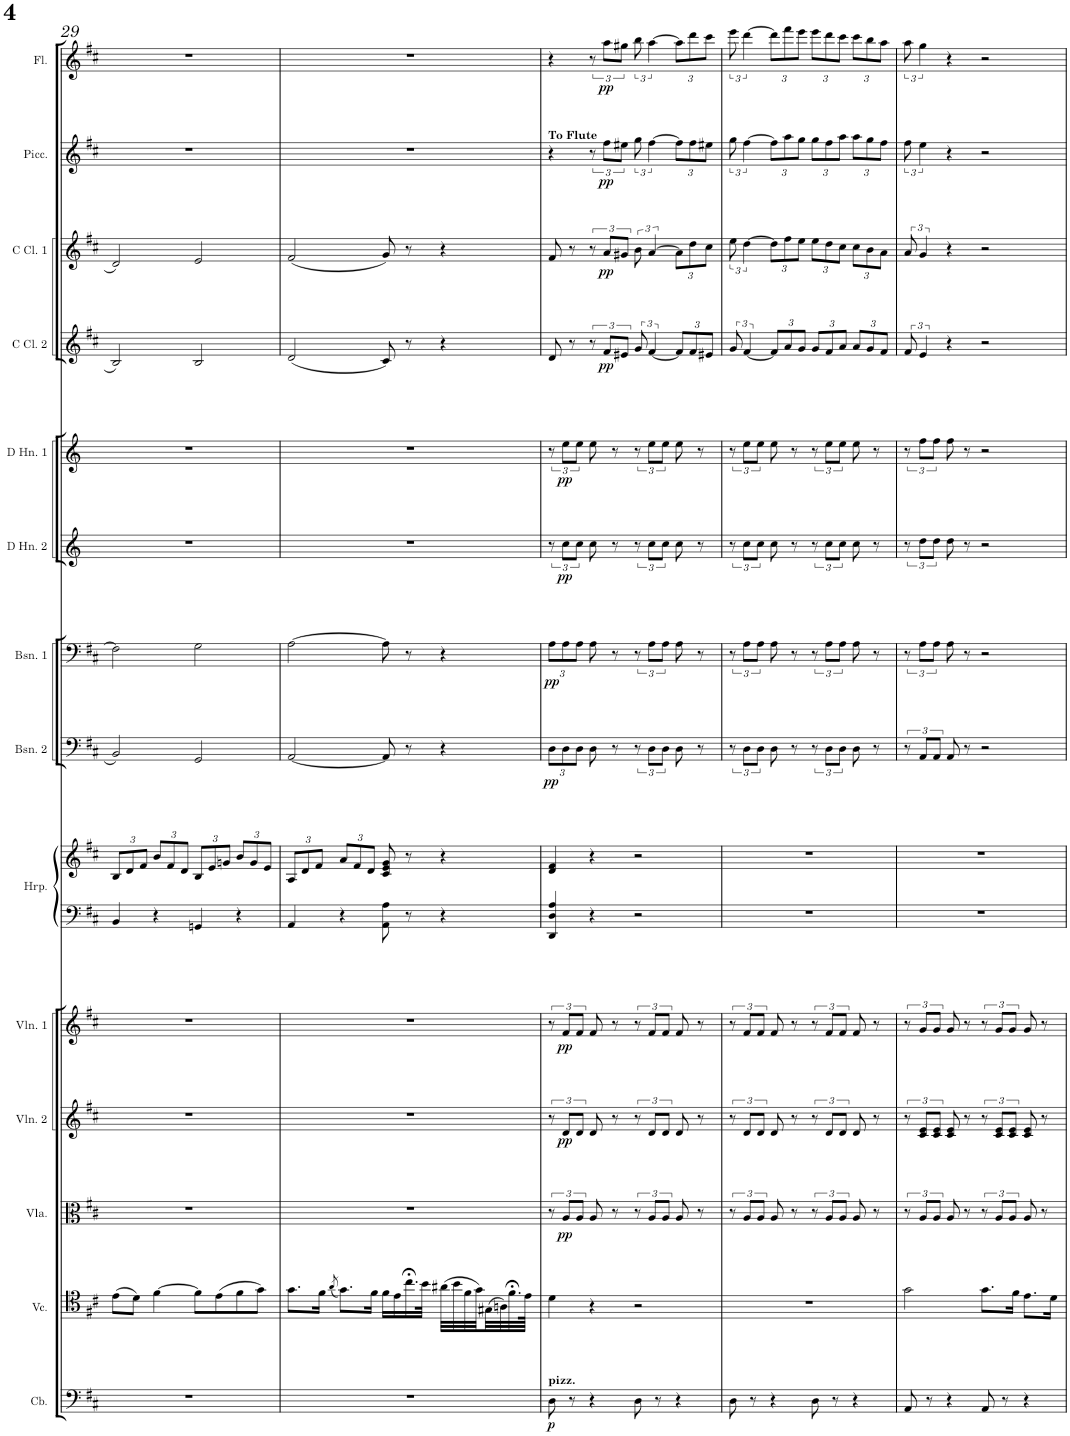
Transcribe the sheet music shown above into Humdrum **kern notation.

**kern	**dynam	**kern	**kern	**dynam	**kern	**dynam	**kern	**dynam	**kern	**kern	**kern	**dynam	**kern	**dynam	**kern	**dynam	**kern	**dynam	**kern	**dynam	**kern	**dynam	**kern	**dynam	**kern	**dynam
*part14	*part14	*part13	*part12	*part12	*part11	*part11	*part10	*part10	*part9	*part9	*part8	*part8	*part7	*part7	*part6	*part6	*part5	*part5	*part4	*part4	*part3	*part3	*part2	*part2	*part1	*part1
*staff15	*staff15	*staff14	*staff13	*staff13	*staff12	*staff12	*staff11	*staff11	*staff10	*staff9	*staff8	*staff8	*staff7	*staff7	*staff6	*staff6	*staff5	*staff5	*staff4	*staff4	*staff3	*staff3	*staff2	*staff2	*staff1	*staff1
*I"Contrabass	*	*I"Violoncello	*I"Viola	*	*I"Violin 2	*	*I"Violin 1	*	*I"Harp	*	*I"Bassoon 2	*	*I"Bassoon 1	*	*I"Horn in D 2	*	*I"Horn in D 1	*	*I"C Clarinet 2	*	*I"C Clarinet 1	*	*I"Piccolo	*	*I"Flute	*
*I'Cb.	*	*I'Vc.	*I'Vla.	*	*I'Vln. 2	*	*I'Vln. 1	*	*I'Hrp.	*	*I'Bsn. 2	*	*I'Bsn. 1	*	*	*	*	*	*I'C Cl. 2	*	*I'C Cl. 1	*	*I'Picc.	*	*I'Fl.	*
!!LO:PB:g=z
*clefF4	*	*clefC4	*clefC3	*	*clefG2	*	*clefG2	*	*clefF4	*clefG2	*clefF4	*	*clefF4	*	*clefG2	*	*clefG2	*	*clefG2	*	*clefG2	*	*clefG2	*	*clefG2	*
*Trd7c12	*	*	*	*	*	*	*	*	*	*	*	*	*	*	*Trd6c10	*	*Trd6c10	*	*Trd1c2	*	*Trd1c2	*	*Trd-7c-12	*	*	*
*k[f#c#]	*	*k[f#c#]	*k[f#c#]	*	*k[f#c#]	*	*k[f#c#]	*	*k[f#c#]	*k[f#c#]	*k[f#c#]	*	*k[f#c#]	*	*k[]	*	*k[]	*	*k[f#c#]	*	*k[f#c#]	*	*k[f#c#]	*	*k[f#c#]	*
*M4/4	*	*M4/4	*M4/4	*	*M4/4	*	*M4/4	*	*M4/4	*M4/4	*M4/4	*	*M4/4	*	*M4/4	*	*M4/4	*	*M4/4	*	*M4/4	*	*M4/4	*	*M4/4	*
*met(c)	*	*met(c)	*met(c)	*	*met(c)	*	*met(c)	*	*met(c)	*met(c)	*met(c)	*	*met(c)	*	*met(c)	*	*met(c)	*	*met(c)	*	*met(c)	*	*met(c)	*	*met(c)	*
*	*	*	*	*	*	*	*	*	*	*Xbrackettup	*	*	*	*	*	*	*	*	*	*	*	*	*	*	*	*
=29	=29	=29	=29	=29	=29	=29	=29	=29	=29	=29	=29	=29	=29	=29	=29	=29	=29	=29	=29	=29	=29	=29	=29	=29	=29	=29
1r	.	(8e\L	1r	.	1r	.	1r	.	4BB/	12B/L	2BB/	.	2F#\]	.	1r	.	1r	.	2B/	.	2d/	.	1r	.	1r	.
.	.	.	.	.	.	.	.	.	.	12d/	.	.	.	.	.	.	.	.	.	.	.	.	.	.	.	.
.	.	8d\J)	.	.	.	.	.	.	.	.	.	.	.	.	.	.	.	.	.	.	.	.	.	.	.	.
.	.	.	.	.	.	.	.	.	.	12f#/J	.	.	.	.	.	.	.	.	.	.	.	.	.	.	.	.
.	.	[4f#\	.	.	.	.	.	.	4r	12b/L	.	.	.	.	.	.	.	.	.	.	.	.	.	.	.	.
.	.	.	.	.	.	.	.	.	.	12f#/	.	.	.	.	.	.	.	.	.	.	.	.	.	.	.	.
.	.	.	.	.	.	.	.	.	.	12d/J	.	.	.	.	.	.	.	.	.	.	.	.	.	.	.	.
.	.	8f#\L]	.	.	.	.	.	.	4GGn/	12B/L	2GG/	.	2G\	.	.	.	.	.	2B/	.	2e/	.	.	.	.	.
.	.	.	.	.	.	.	.	.	.	12e/	.	.	.	.	.	.	.	.	.	.	.	.	.	.	.	.
.	.	(8e\	.	.	.	.	.	.	.	.	.	.	.	.	.	.	.	.	.	.	.	.	.	.	.	.
.	.	.	.	.	.	.	.	.	.	12gn/J	.	.	.	.	.	.	.	.	.	.	.	.	.	.	.	.
.	.	8f#\	.	.	.	.	.	.	4r	12b/L	.	.	.	.	.	.	.	.	.	.	.	.	.	.	.	.
.	.	.	.	.	.	.	.	.	.	12g/	.	.	.	.	.	.	.	.	.	.	.	.	.	.	.	.
.	.	8g\J)	.	.	.	.	.	.	.	.	.	.	.	.	.	.	.	.	.	.	.	.	.	.	.	.
.	.	.	.	.	.	.	.	.	.	12e/J	.	.	.	.	.	.	.	.	.	.	.	.	.	.	.	.
=30	=30	=30	=30	=30	=30	=30	=30	=30	=30	=30	=30	=30	=30	=30	=30	=30	=30	=30	=30	=30	=30	=30	=30	=30	=30	=30
1r	.	8.g\L	1r	.	1r	.	1r	.	4AA/	12A/L	[2AA/	.	[2A\	.	1r	.	1r	.	(2d/	.	(2f#/	.	1r	.	1r	.
.	.	.	.	.	.	.	.	.	.	12d/	.	.	.	.	.	.	.	.	.	.	.	.	.	.	.	.
.	.	.	.	.	.	.	.	.	.	12f#/J	.	.	.	.	.	.	.	.	.	.	.	.	.	.	.	.
.	.	16f#\Jk	.	.	.	.	.	.	.	.	.	.	.	.	.	.	.	.	.	.	.	.	.	.	.	.
.	.	(8qa/	.	.	.	.	.	.	.	.	.	.	.	.	.	.	.	.	.	.	.	.	.	.	.	.
.	.	8.g\L)	.	.	.	.	.	.	4r	12a/L	.	.	.	.	.	.	.	.	.	.	.	.	.	.	.	.
.	.	.	.	.	.	.	.	.	.	12f#/	.	.	.	.	.	.	.	.	.	.	.	.	.	.	.	.
.	.	.	.	.	.	.	.	.	.	12d/J	.	.	.	.	.	.	.	.	.	.	.	.	.	.	.	.
.	.	16f#\Jk	.	.	.	.	.	.	.	.	.	.	.	.	.	.	.	.	.	.	.	.	.	.	.	.
.	.	16f#\LL	.	.	.	.	.	.	8AA\ 8A\	8c#/ 8e/ 8g/	8AA/]	.	8A\]	.	.	.	.	.	8c#/)	.	8g/)	.	.	.	.	.
.	.	16e\	.	.	.	.	.	.	.	.	.	.	.	.	.	.	.	.	.	.	.	.	.	.	.	.
.	.	16.cc#;<\	.	.	.	.	.	.	8r	8r	8r	.	8r	.	.	.	.	.	8r	.	8r	.	.	.	.	.
.	.	32b\JJk	.	.	.	.	.	.	.	.	.	.	.	.	.	.	.	.	.	.	.	.	.	.	.	.
.	.	(32a#X\LLL	.	.	.	.	.	.	4r	4r	4r	.	4r	.	.	.	.	.	4r	.	4r	.	.	.	.	.
.	.	32b\	.	.	.	.	.	.	.	.	.	.	.	.	.	.	.	.	.	.	.	.	.	.	.	.
.	.	32f#\	.	.	.	.	.	.	.	.	.	.	.	.	.	.	.	.	.	.	.	.	.	.	.	.
.	.	32g\)	.	.	.	.	.	.	.	.	.	.	.	.	.	.	.	.	.	.	.	.	.	.	.	.
.	.	(32G#X\	.	.	.	.	.	.	.	.	.	.	.	.	.	.	.	.	.	.	.	.	.	.	.	.
.	.	32An\)	.	.	.	.	.	.	.	.	.	.	.	.	.	.	.	.	.	.	.	.	.	.	.	.
.	.	32.f#;<\	.	.	.	.	.	.	.	.	.	.	.	.	.	.	.	.	.	.	.	.	.	.	.	.
.	.	64e\JJJk	.	.	.	.	.	.	.	.	.	.	.	.	.	.	.	.	.	.	.	.	.	.	.	.
=31	=31	=31	=31	=31	=31	=31	=31	=31	=31	=31	=31	=31	=31	=31	=31	=31	=31	=31	=31	=31	=31	=31	=31	=31	=31	=31
*	*	*	*	*	*	*	*	*	*	*	*Xbrackettup	*	*Xbrackettup	*	*	*	*	*	*	*	*	*	*	*	*	*
!	!	!	!	!	!	!	!	!	!	!	!	!	!	!	!	!	!	!	!	!	!	!	!LO:TX:a:B:t=To Flute	!	!	!
!LO:TX:a:B:t=pizz.	!	!	!	!	!	!	!	!	!	!	!	!	!	!	!	!	!	!	!	!	!	!	!	!	!	!
!	!LO:DY:b	!	!	!	!	!	!	!	!	!	!	!LO:DY:b	!	!LO:DY:b	!	!	!	!	!	!	!	!	!	!	!	!
8D\	p	4d\	12r	.	12r	.	12r	.	4DD/ 4D/ 4A/	4d/ 4f#/	12D\L	pp	12A\L	pp	12r	.	12r	.	8d/	.	8f#/	.	4r	.	4r	.
!	!	!	!	!LO:DY:b	!	!LO:DY:b	!	!LO:DY:b	!	!	!	!	!	!	!	!LO:DY:b	!	!LO:DY:b	!	!	!	!	!	!	!	!
.	.	.	12A/L	pp	12d/L	pp	12f#/L	pp	.	.	12D\	.	12A\	.	12cc\L	pp	12ee\L	pp	.	.	.	.	.	.	.	.
8r	.	.	.	.	.	.	.	.	.	.	.	.	.	.	.	.	.	.	8r	.	8r	.	.	.	.	.
.	.	.	12A/J	.	12d/J	.	12f#/J	.	.	.	12D\J	.	12A\J	.	12cc\J	.	12ee\J	.	.	.	.	.	.	.	.	.
4r	.	4r	8A/	.	8d/	.	8f#/	.	4r	4r	8D\	.	8A\	.	8cc\	.	8ee\	.	12r	.	12r	.	12r	.	12r	.
!	!	!	!	!	!	!	!	!	!	!	!	!	!	!	!	!	!	!	!	!LO:DY:b	!	!LO:DY:b	!	!LO:DY:b	!	!LO:DY:b
.	.	.	.	.	.	.	.	.	.	.	.	.	.	.	.	.	.	.	12f#/L	pp	12a/L	pp	12ff#\L	pp	12aa\L	pp
.	.	.	8r	.	8r	.	8r	.	.	.	8r	.	8r	.	8r	.	8r	.	.	.	.	.	.	.	.	.
.	.	.	.	.	.	.	.	.	.	.	.	.	.	.	.	.	.	.	12e#X/J	.	12g#X/J	.	12ee#X\J	.	12gg#X\J	.
*	*	*	*	*	*	*	*	*	*	*	*brackettup	*	*brackettup	*	*	*	*	*	*	*	*	*	*	*	*	*
8D\	.	2r	12r	.	12r	.	12r	.	2r	2r	12r	.	12r	.	12r	.	12r	.	12g/	.	12b\	.	12gg\	.	12bb\	.
.	.	.	12A/L	.	12d/L	.	12f#/L	.	.	.	12D\L	.	12A\L	.	12cc\L	.	12ee\L	.	[4f#/	.	[4a/	.	[4ff#\	.	[4aa\	.
8r	.	.	.	.	.	.	.	.	.	.	.	.	.	.	.	.	.	.	.	.	.	.	.	.	.	.
.	.	.	12A/J	.	12d/J	.	12f#/J	.	.	.	12D\J	.	12A\J	.	12cc\J	.	12ee\J	.	.	.	.	.	.	.	.	.
4r	.	.	8A/	.	8d/	.	8f#/	.	.	.	8D\	.	8A\	.	8cc\	.	8ee\	.	.	.	.	.	.	.	.	.
*	*	*	*	*	*	*	*	*	*	*	*	*	*	*	*	*	*	*	*Xbrackettup	*	*Xbrackettup	*	*Xbrackettup	*	*Xbrackettup	*
.	.	.	.	.	.	.	.	.	.	.	.	.	.	.	.	.	.	.	12f#/	.	12dd\	.	12ff#\	.	12ddd\	.
.	.	.	8r	.	8r	.	8r	.	.	.	8r	.	8r	.	8r	.	8r	.	.	.	.	.	.	.	.	.
.	.	.	.	.	.	.	.	.	.	.	.	.	.	.	.	.	.	.	12e#X/J	.	12cc#\J	.	12ee#X\J	.	12ccc#\J	.
=32	=32	=32	=32	=32	=32	=32	=32	=32	=32	=32	=32	=32	=32	=32	=32	=32	=32	=32	=32	=32	=32	=32	=32	=32	=32	=32
8D\	.	1r	12r	.	12r	.	12r	.	1r	1r	12r	.	12r	.	12r	.	12r	.	12g/	.	12ee\	.	12gg\	.	12eee\	.
.	.	.	12A/L	.	12d/L	.	12f#/L	.	.	.	12D\L	.	12A\L	.	12cc\L	.	12ee\L	.	[4f#/	.	[4dd\	.	[4ff#\	.	[4ddd\	.
8r	.	.	.	.	.	.	.	.	.	.	.	.	.	.	.	.	.	.	.	.	.	.	.	.	.	.
.	.	.	12A/J	.	12d/J	.	12f#/J	.	.	.	12D\J	.	12A\J	.	12cc\J	.	12ee\J	.	.	.	.	.	.	.	.	.
4r	.	.	8A/	.	8d/	.	8f#/	.	.	.	8D\	.	8A\	.	8cc\	.	8ee\	.	.	.	.	.	.	.	.	.
.	.	.	.	.	.	.	.	.	.	.	.	.	.	.	.	.	.	.	12a/	.	12ff#\	.	12aa\	.	12fff#\	.
.	.	.	8r	.	8r	.	8r	.	.	.	8r	.	8r	.	8r	.	8r	.	.	.	.	.	.	.	.	.
.	.	.	.	.	.	.	.	.	.	.	.	.	.	.	.	.	.	.	12g/J	.	12ee\J	.	12gg\J	.	12eee\J	.
8D\	.	.	12r	.	12r	.	12r	.	.	.	12r	.	12r	.	12r	.	12r	.	12g/L	.	12ee\L	.	12gg\L	.	12eee\L	.
.	.	.	12A/L	.	12d/L	.	12f#/L	.	.	.	12D\L	.	12A\L	.	12cc\L	.	12ee\L	.	12f#/	.	12dd\	.	12ff#\	.	12ddd\	.
8r	.	.	.	.	.	.	.	.	.	.	.	.	.	.	.	.	.	.	.	.	.	.	.	.	.	.
.	.	.	12A/J	.	12d/J	.	12f#/J	.	.	.	12D\J	.	12A\J	.	12cc\J	.	12ee\J	.	12a/J	.	12cc#\J	.	12aa\J	.	12ccc#\J	.
4r	.	.	8A/	.	8d/	.	8f#/	.	.	.	8D\	.	8A\	.	8cc\	.	8ee\	.	12a/L	.	12cc#\L	.	12aa\L	.	12ccc#\L	.
.	.	.	.	.	.	.	.	.	.	.	.	.	.	.	.	.	.	.	12g/	.	12b\	.	12gg\	.	12bb\	.
.	.	.	8r	.	8r	.	8r	.	.	.	8r	.	8r	.	8r	.	8r	.	.	.	.	.	.	.	.	.
.	.	.	.	.	.	.	.	.	.	.	.	.	.	.	.	.	.	.	12f#/J	.	12a\J	.	12ff#\J	.	12aa\J	.
=33	=33	=33	=33	=33	=33	=33	=33	=33	=33	=33	=33	=33	=33	=33	=33	=33	=33	=33	=33	=33	=33	=33	=33	=33	=33	=33
*	*	*	*	*	*	*	*	*	*	*	*	*	*	*	*	*	*	*	*brackettup	*	*brackettup	*	*brackettup	*	*brackettup	*
8AA/	.	2g\	12r	.	12r	.	12r	.	1r	1r	12r	.	12r	.	12r	.	12r	.	12f#/	.	12a/	.	12ff#\	.	12aa\	.
.	.	.	12A/L	.	12c#/ 12e/L	.	12g/L	.	.	.	12AA/L	.	12A\L	.	12dd\L	.	12ff\L	.	6e/	.	6g/	.	6ee\	.	6gg\	.
8r	.	.	.	.	.	.	.	.	.	.	.	.	.	.	.	.	.	.	.	.	.	.	.	.	.	.
.	.	.	12A/J	.	12c#/ 12e/J	.	12g/J	.	.	.	12AA/J	.	12A\J	.	12dd\J	.	12ff\J	.	.	.	.	.	.	.	.	.
4r	.	.	8A/	.	8c#/ 8e/	.	8g/	.	.	.	8AA/	.	8A\	.	8dd\	.	8ff\	.	4r	.	4r	.	4r	.	4r	.
.	.	.	8r	.	8r	.	8r	.	.	.	8r	.	8r	.	8r	.	8r	.	.	.	.	.	.	.	.	.
8AA/	.	8.g\L	12r	.	12r	.	12r	.	.	.	2r	.	2r	.	2r	.	2r	.	2r	.	2r	.	2r	.	2r	.
.	.	.	12A/L	.	12c#/ 12e/L	.	12g/L	.	.	.	.	.	.	.	.	.	.	.	.	.	.	.	.	.	.	.
8r	.	.	.	.	.	.	.	.	.	.	.	.	.	.	.	.	.	.	.	.	.	.	.	.	.	.
.	.	.	12A/J	.	12c#/ 12e/J	.	12g/J	.	.	.	.	.	.	.	.	.	.	.	.	.	.	.	.	.	.	.
.	.	16f#\Jk	.	.	.	.	.	.	.	.	.	.	.	.	.	.	.	.	.	.	.	.	.	.	.	.
4r	.	8.e\L	8A/	.	8c#/ 8e/	.	8g/	.	.	.	.	.	.	.	.	.	.	.	.	.	.	.	.	.	.	.
.	.	.	8r	.	8r	.	8r	.	.	.	.	.	.	.	.	.	.	.	.	.	.	.	.	.	.	.
.	.	16d\Jk	.	.	.	.	.	.	.	.	.	.	.	.	.	.	.	.	.	.	.	.	.	.	.	.
=	=	=	=	=	=	=	=	=	=	=	=	=	=	=	=	=	=	=	=	=	=	=	=	=	=	=
*-	*-	*-	*-	*-	*-	*-	*-	*-	*-	*-	*-	*-	*-	*-	*-	*-	*-	*-	*-	*-	*-	*-	*-	*-	*-	*-
